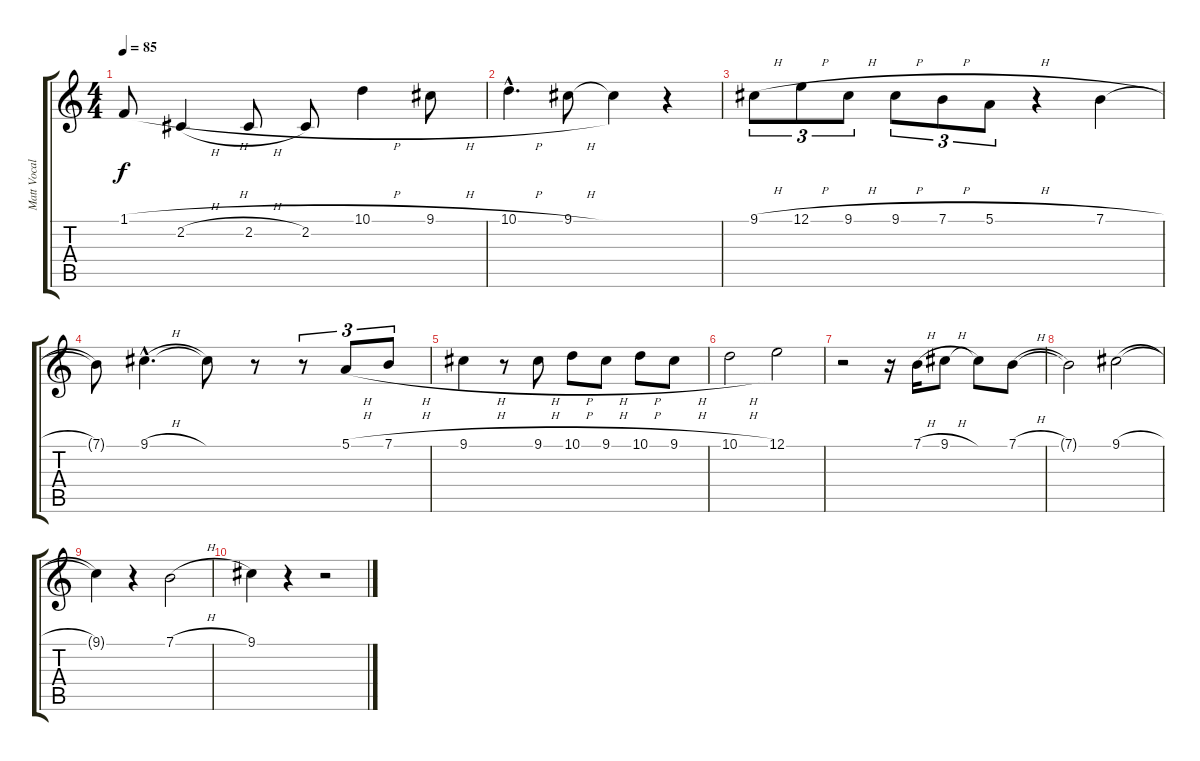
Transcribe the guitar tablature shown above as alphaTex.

\track ("Matt Vocals" "Matt Vocal") {instrument choiraahs}
\staff {score tabs}
\tuning (E4 B3 G3 D3 A2 E2) {hide}
\ts (4 4)
\tempo 85
\clef g2
\ks c
1.1{h}.8{dy f} 2.2{h}.4 2.2{h}.8 2.2.8 10.1{h}.4 9.1{h}.8 |
10.1{h hac}.4{d} 9.1{h}.8 9.1{t}.4 r.4 |
9.1{h}.8{tu (3 2)} 12.1{h}.8{tu (3 2)} 9.1{h}.8{tu (3 2)} 9.1{h}.8{tu (3 2)} 7.1{h}.8{tu (3 2)} 5.1{h}.8{tu (3 2)} r.4 7.1{h}.4 |
7.1{t}.8 9.1{h hac}.4{d} 9.1{t}.8 r.8 r.8{tu (3 2)} 5.1{h}.8{tu (3 2)} 7.1{h}.8{tu (3 2)} |
9.1{h}.4 r.8 9.1{h}.8 10.1{h}.8 9.1{h}.8 10.1{h}.8 9.1{h}.8 |
10.1{h}.2 12.1.2 |
r.2 r.16 7.1{h}.16 9.1{h}.8 9.1{t}.8 7.1{h}.8 |
7.1{t}.2 9.1{h}.2 |
9.1{t}.4 r.4 7.1{h}.2 |
9.1.4 r.4 r.2
